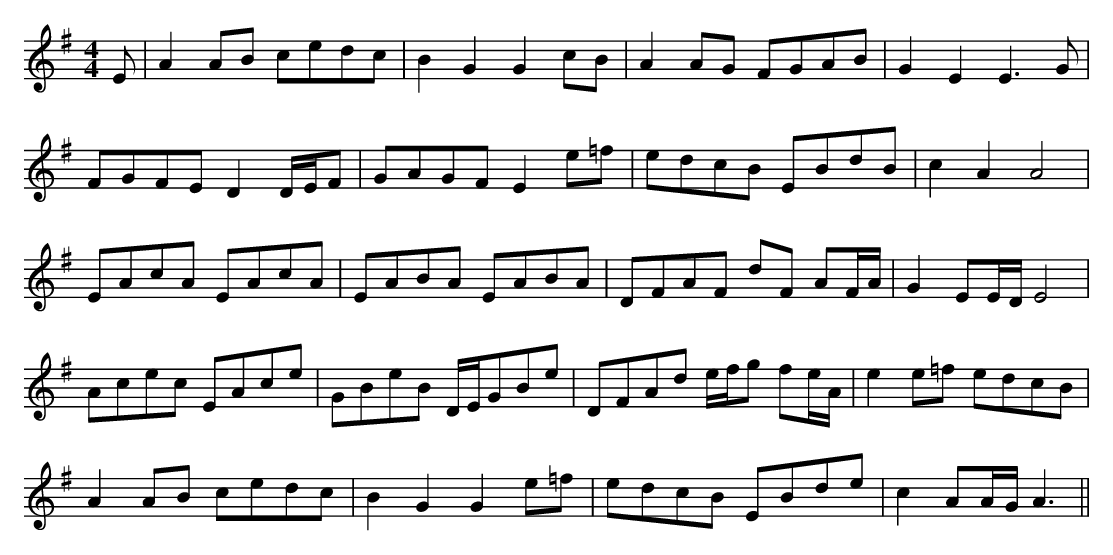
X:1
M:4/4
K:Ador
E|A2AB cedc|B2G2 G2cB|A2AG FGAB|G2E2 E3G|
FGFE D2D/E/F|GAGF E2e=f|edcB EBdB|c2A2 A4|
EAcA EAcA|EABA EABA|DFAF dF AF/A/|G2EE/D/ E4|
Acec EAce|GBeB D/E/GBe|DFAd e/f/g fe/A/|e2e=f edcB|
A2AB cedc|B2G2 G2e=f|edcB EBde|c2AA/G/ A3||
